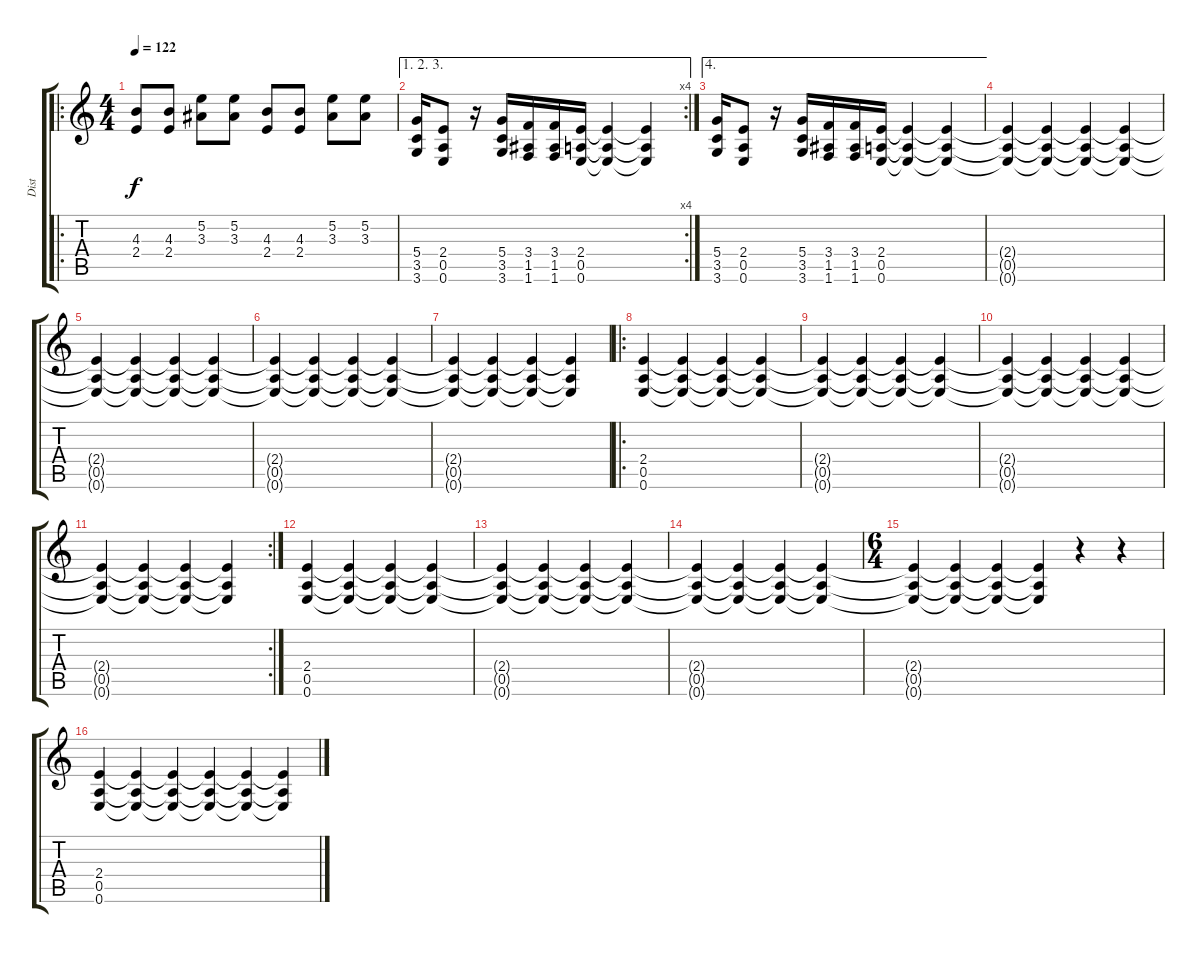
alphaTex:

\track ("Dist" "Dist") {instrument distortionguitar}
\staff {score tabs}
\tuning (E4 B3 G3 D3 A2 E2) {hide}
\ro
\ts (4 4)
\tempo 122
\clef g2
\ks c
(4.3 2.4).8{dy f volume 13 instrument distortionguitar} (4.3 2.4).8 (5.2 3.3).8 (5.2 3.3).8 (4.3 2.4).8 (4.3 2.4).8 (5.2 3.3).8 (5.2 3.3).8 |
\ae (1 2 3)
\rc 4
(5.4 3.5 3.6).16 (2.4 0.5 0.6).8 r.16 (5.4 3.5 3.6).16 (3.4 1.5 1.6).16 (3.4 1.5 1.6).16 (2.4 0.5 0.6).16 (2.4{t} 0.5{t} 0.6{t}).4 (2.4{t} 0.5{t} 0.6{t}).4{volume 3} |
\ae 4
(5.4 3.5 3.6).16 (2.4 0.5 0.6).8 r.16 (5.4 3.5 3.6).16 (3.4 1.5 1.6).16 (3.4 1.5 1.6).16 (2.4 0.5 0.6).16 (2.4{t} 0.5{t} 0.6{t}).4 (2.4{t} 0.5{t} 0.6{t}).4 |
(2.4{t} 0.5{t} 0.6{t}).4{volume 12 balance 0} (2.4{t} 0.5{t} 0.6{t}).4{volume 11 balance 16} (2.4{t} 0.5{t} 0.6{t}).4{volume 10 balance 0} (2.4{t} 0.5{t} 0.6{t}).4{volume 9 balance 16} |
(2.4{t} 0.5{t} 0.6{t}).4{volume 8 balance 0} (2.4{t} 0.5{t} 0.6{t}).4{volume 7 balance 16} (2.4{t} 0.5{t} 0.6{t}).4{volume 6 balance 0} (2.4{t} 0.5{t} 0.6{t}).4{volume 5 balance 16} |
(2.4{t} 0.5{t} 0.6{t}).4{volume 4 balance 0} (2.4{t} 0.5{t} 0.6{t}).4{volume 3 balance 16} (2.4{t} 0.5{t} 0.6{t}).4{volume 2 balance 0} (2.4{t} 0.5{t} 0.6{t}).4{volume 1 balance 16} |
(2.4{t} 0.5{t} 0.6{t}).4{volume 0 balance 0} (2.4{t} 0.5{t} 0.6{t}).4{volume 0 balance 16} (2.4{t} 0.5{t} 0.6{t}).4{volume 0 balance 0} (2.4{t} 0.5{t} 0.6{t}).4{volume 0 balance 16} |
\ro
(2.4 0.5 0.6).4{volume 13 balance 8} (2.4{t} 0.5{t} 0.6{t}).4{volume 11 balance 16} (2.4{t} 0.5{t} 0.6{t}).4{volume 10 balance 0} (2.4{t} 0.5{t} 0.6{t}).4{volume 9 balance 16} |
(2.4{t} 0.5{t} 0.6{t}).4{volume 8 balance 0} (2.4{t} 0.5{t} 0.6{t}).4{volume 7 balance 16} (2.4{t} 0.5{t} 0.6{t}).4{volume 6 balance 0} (2.4{t} 0.5{t} 0.6{t}).4{volume 5 balance 16} |
(2.4{t} 0.5{t} 0.6{t}).4{volume 4 balance 0} (2.4{t} 0.5{t} 0.6{t}).4{volume 3 balance 16} (2.4{t} 0.5{t} 0.6{t}).4{volume 2 balance 0} (2.4{t} 0.5{t} 0.6{t}).4{volume 1 balance 16} |
\rc 2
(2.4{t} 0.5{t} 0.6{t}).4{volume 0 balance 0} (2.4{t} 0.5{t} 0.6{t}).4{volume 0 balance 16} (2.4{t} 0.5{t} 0.6{t}).4{volume 0 balance 0} (2.4{t} 0.5{t} 0.6{t}).4{volume 0 balance 16} |
(2.4 0.5 0.6).4{volume 13 balance 8} (2.4{t} 0.5{t} 0.6{t}).4{volume 11 balance 16} (2.4{t} 0.5{t} 0.6{t}).4{volume 10 balance 0} (2.4{t} 0.5{t} 0.6{t}).4{volume 9 balance 16} |
(2.4{t} 0.5{t} 0.6{t}).4{volume 8 balance 0} (2.4{t} 0.5{t} 0.6{t}).4{volume 7 balance 16} (2.4{t} 0.5{t} 0.6{t}).4{volume 6 balance 0} (2.4{t} 0.5{t} 0.6{t}).4{volume 5 balance 16} |
(2.4{t} 0.5{t} 0.6{t}).4{volume 4 balance 0} (2.4{t} 0.5{t} 0.6{t}).4{volume 3 balance 16} (2.4{t} 0.5{t} 0.6{t}).4{volume 2 balance 0} (2.4{t} 0.5{t} 0.6{t}).4{volume 1 balance 16} |
\ts (6 4)
(2.4{t} 0.5{t} 0.6{t}).4{volume 0 balance 0} (2.4{t} 0.5{t} 0.6{t}).4{volume 0 balance 16} (2.4{t} 0.5{t} 0.6{t}).4{volume 0 balance 0} (2.4{t} 0.5{t} 0.6{t}).4{volume 0 balance 16} r.4 r.4 |
(2.4 0.5 0.6).4{volume 13 balance 8} (2.4{t} 0.5{t} 0.6{t}).4{volume 12 balance 16} (2.4{t} 0.5{t} 0.6{t}).4{volume 11 balance 0} (2.4{t} 0.5{t} 0.6{t}).4{volume 11 balance 16} (2.4{t} 0.5{t} 0.6{t}).4{volume 10 balance 0} (2.4{t} 0.5{t} 0.6{t}).4{volume 10 balance 16}
